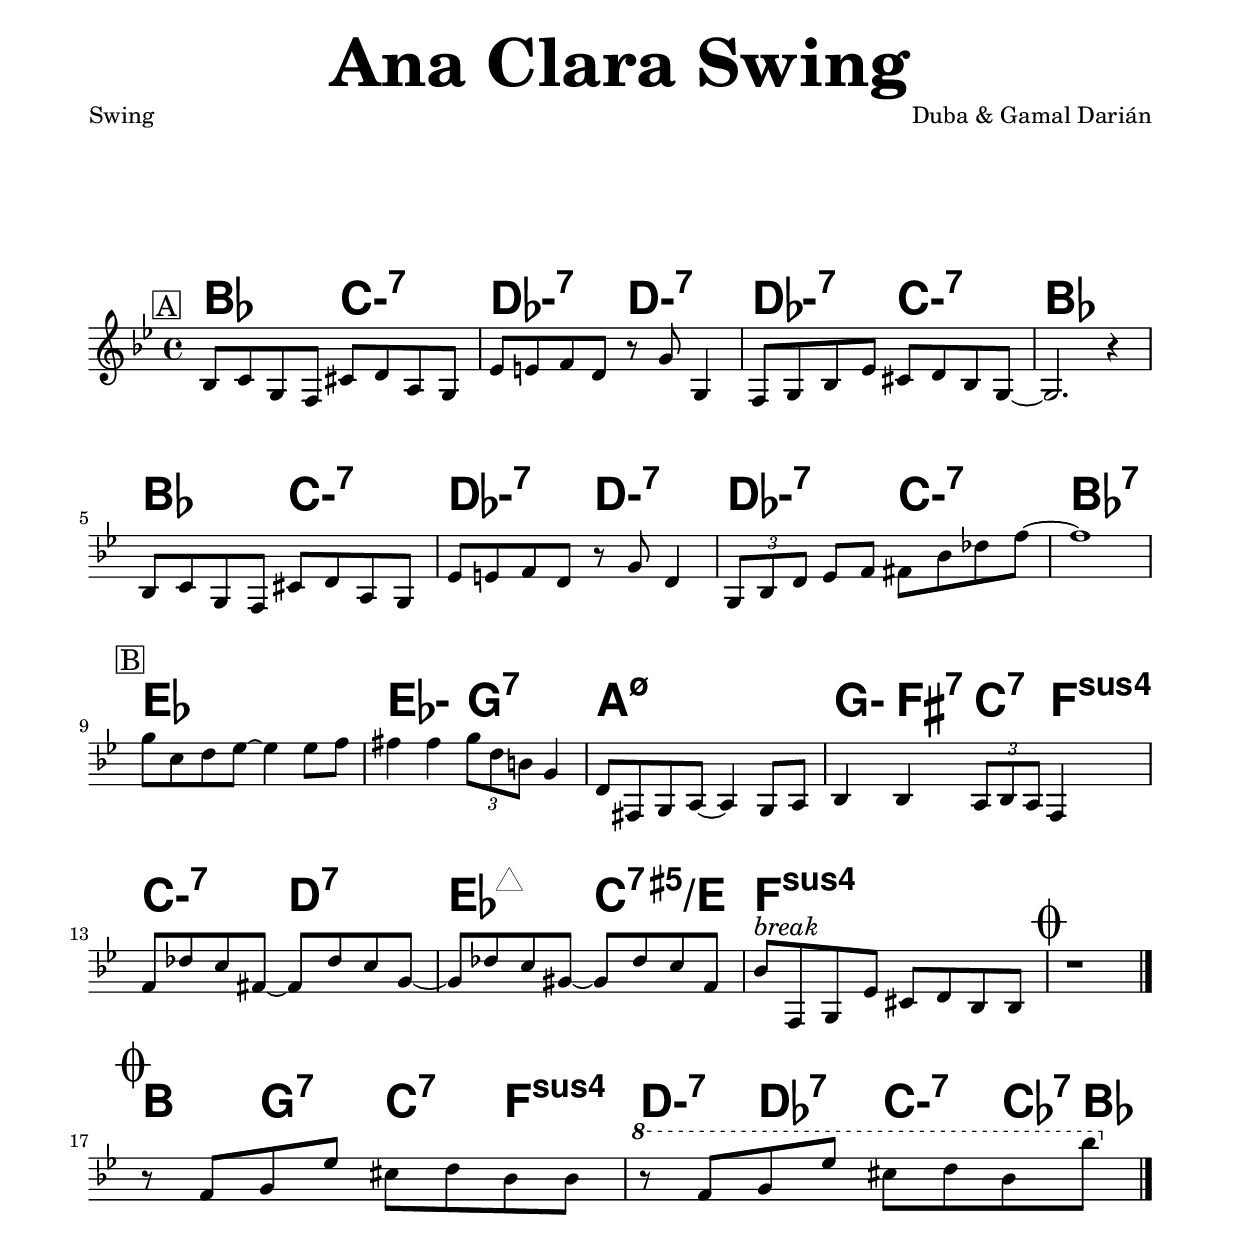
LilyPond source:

\include "headers.ly"

\header {
  title = \markup { \abs-fontsize #32 "Ana Clara Swing" }
  composer = "Duba & Gamal Darián"
  poet = "Swing"
}

cifrado =  \chords {
  bes2 c:m7 | des:m7 d:m7 | des:m7 c:m7 | bes1 |
  bes2 c:m7 | des:m7 d:m7 | des:m7 c:m7 | bes1:7
  ees1 | ees2:m g:7 | a1:m7.5- | g4:m fis:7 c:7 f:sus4 |
  c2:m7 d:7 | ees:maj7 c:aug7/e | f1:sus4 | r |
  
  %coda
  b4 g:7 c:7 f:sus4 | d:m7 des:7 c:m7 ces8:7 bes

}

melo = \relative c' {
  \key bes \major
  
  \mark \parteA
  
  bes8 c g f cis' d a g | ees' e f d r g g,4 | \ocultar-clave
  f8 g bes ees cis d bes g~ | g2. r4 |
  \break
  
  bes8 c g f cis' d a g | ees' e f d r g d4 |
  \tuplet 3/2 { g,8 bes d } ees f  fis bes  des f~ | f1 |
  \break
  
  \mark \parteB
  
  g8 c, d ees~ ees4 ees8 f | fis4 fis \tuplet 3/2 { g8 d b } g4 |
  d8 fis, g a~ a4 g8 a | bes4 bes \tuplet 3/2 { a8 bes a } f4 |
  \break
  
  f'8 des' c fis,~ fis des' c g~ | g des' c gis~ gis des' c f, |
  bes^\break-tag f, g ees' cis d  bes bes^\coda-markup | r1 
  \fin
  \break
  
  \coda
  r8 f' g ees' cis d  bes bes | \ottava #1 r8 f' g ees' cis d  bes bes'
  \fin
}

<<
  \cifrado
  \melo
>>